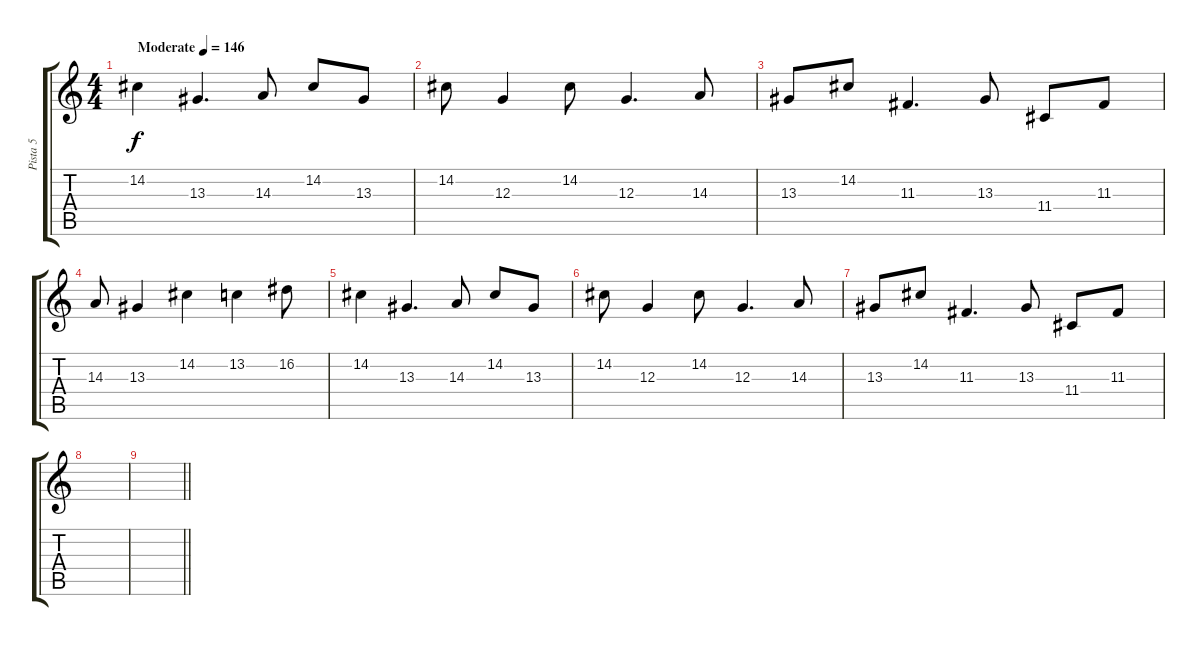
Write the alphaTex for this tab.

\track ("Pista 5" "Pista 5") {instrument lead8bassandlead}
\staff {score tabs}
\tuning (E4 B3 G3 D3 A2 E2) {hide}
\ts (4 4)
\tempo (146 "Moderate")
\clef g2
\ks c
14.2.4{dy f instrument lead8bassandlead} 13.3.4{d} 14.3.8 14.2.8 13.3.8 |
14.2.8 12.3.4 14.2.8 12.3.4{d} 14.3.8 |
13.3.8 14.2.8 11.3.4{d} 13.3.8 11.4.8 11.3.8 |
14.3.8 13.3.4 14.2.4 13.2.4 16.2.8 |
14.2.4 13.3.4{d} 14.3.8 14.2.8 13.3.8 |
14.2.8 12.3.4 14.2.8 12.3.4{d} 14.3.8 |
13.3.8 14.2.8 11.3.4{d} 13.3.8 11.4.8 11.3.8 |
|
\barLineRight lightlight
